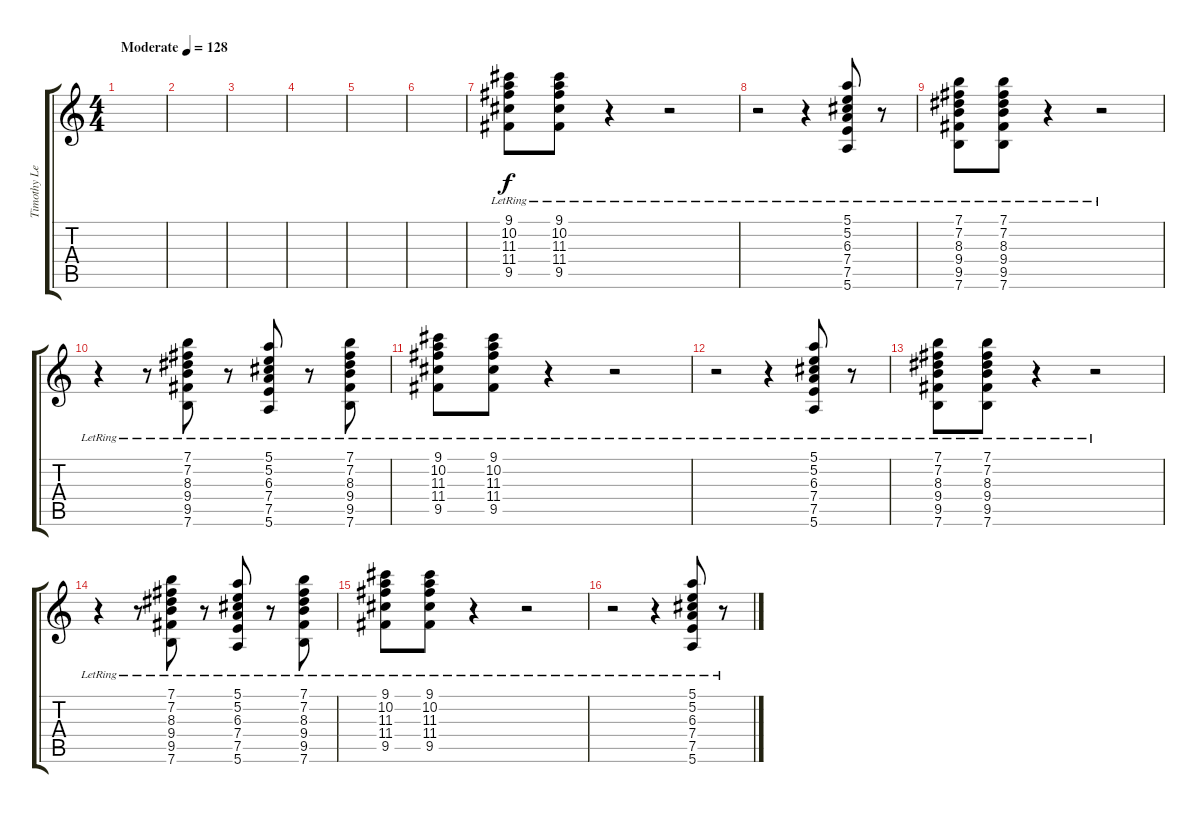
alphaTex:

\track ("Timothy Lever" "Timothy Le") {instrument tremolostrings}
\staff {score tabs}
\tuning (E5 B4 G4 D4 A3 E3) {hide}
\ts (4 4)
\tempo (128 "Moderate")
\clef g2
\ks c
|
|
|
|
|
|
(9.1 10.2 11.3 11.4{lr} 9.5).8 (9.1 10.2 11.3 11.4{lr} 9.5).8 r.4 r.2 |
r.2 r.4 (5.1 5.2 6.3 7.4{lr} 7.5 5.6).8 r.8 |
(7.1 7.2 8.3 9.4{lr} 9.5 7.6).8 (7.1 7.2 8.3 9.4{lr} 9.5 7.6).8 r.4 r.2 |
r.4 r.8 (7.1 7.2 8.3 9.4{lr} 9.5 7.6).8 r.8 (5.1 5.2 6.3 7.4{lr} 7.5 5.6).8 r.8 (7.1 7.2 8.3 9.4{lr} 9.5 7.6).8 |
(9.1 10.2 11.3 11.4{lr} 9.5).8 (9.1 10.2 11.3 11.4{lr} 9.5).8 r.4 r.2 |
r.2 r.4 (5.1 5.2 6.3 7.4{lr} 7.5 5.6).8 r.8 |
(7.1 7.2 8.3 9.4{lr} 9.5 7.6).8 (7.1 7.2 8.3 9.4{lr} 9.5 7.6).8 r.4 r.2 |
r.4 r.8 (7.1 7.2 8.3 9.4{lr} 9.5 7.6).8 r.8 (5.1 5.2 6.3 7.4{lr} 7.5 5.6).8 r.8 (7.1 7.2 8.3 9.4{lr} 9.5 7.6).8 |
(9.1 10.2 11.3 11.4{lr} 9.5).8 (9.1 10.2 11.3 11.4{lr} 9.5).8 r.4 r.2 |
r.2 r.4 (5.1 5.2 6.3 7.4{lr} 7.5 5.6).8 r.8
